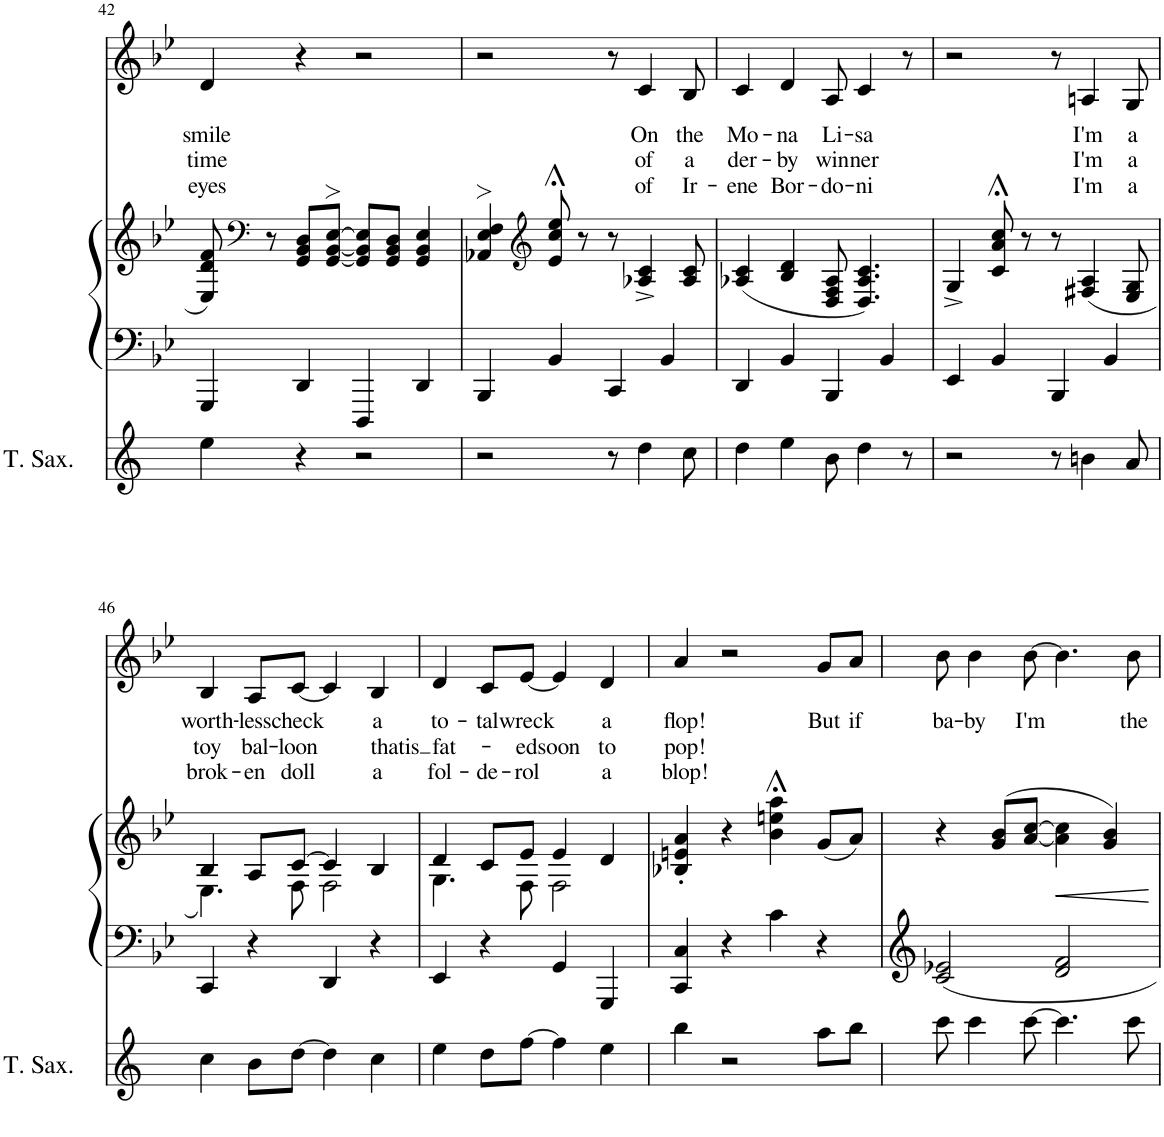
**kern	**kern	**kern	**dynam	**kern	**text	**text	**text
*part3	*part2	*part2	*part2	*part1	*part1	*part1	*part1
*staff4	*staff3	*staff2	*staff2/3	*staff1	*staff1	*staff1	*staff1
*I"Tenor Saxophone	*I"Piano	*	*	*I"Voice	*	*	*
*I'T. Sax.	*I'Pno	*	*	*	*	*	*
!!LO:PB:g=z
*clefG2	*clefF4	*clefG2	*	*clefG2	*	*	*
*Trd8c14	*	*	*	*	*	*	*
*k[]	*k[b-e-]	*k[b-e-]	*	*k[b-e-]	*	*	*
*M2/2	*M2/2	*M2/2	*	*M2/2	*	*	*
*met(c|)	*met(c|)	*met(c|)	*	*met(c|)	*	*	*
=42	=42	=42	=42	=42	=42	=42	=42
!	!	!	!	!	!LO:LY:b	!LO:LY:b	!LO:LY:b
4ee\	4GGG/	8E-/ 8d/ 8f/	.	4d/	smile	time	eyes
*	*	*clefF4	*	*	*	*	*
.	.	8r	.	.	.	.	.
4r	4DD/	8GG/ 8BB-/ 8D/L	.	4r	.	.	.
.	.	[8GG/> [8BB-/> [8E-/>J	.	.	.	.	.
2r	4DDD/	8GG/] 8BB-/] 8E-/]L	.	2r	.	.	.
.	.	8GG/ 8BB-/ 8D/J	.	.	.	.	.
.	4DD/	4GG/ 4BB-/ 4E-/	.	.	.	.	.
=43	=43	=43	=43	=43	=43	=43	=43
2r	4BBB-/	4AA-X/> 4E-/> 4F/>	.	2r	.	.	.
*	*	*clefG2	*	*	*	*	*
.	4BB-/	8e-/;< 8cc/;< 8ee-/;<	.	.	.	.	.
.	.	8r	.	.	.	.	.
8r	4CC/	8r	.	8r	.	.	.
!	!	!	!	!	!LO:LY:b	!LO:LY:b	!LO:LY:b
4dd\	.	4A-X/^ 4c/^	.	4c/	On	of	of
.	4BB-/	.	.	.	.	.	.
!	!	!	!	!	!LO:LY:b	!LO:LY:b	!LO:LY:b
8cc\	.	8A-/ 8c/	.	8B-/	the	a	Ir-
=44	=44	=44	=44	=44	=44	=44	=44
!	!	!	!	!	!LO:LY:b	!LO:LY:b	!LO:LY:b
4dd\	4DD/	(4A-X/ 4c/	.	4c/	Mo-	der-	-ene
!	!	!	!	!	!LO:LY:b	!LO:LY:b	!LO:LY:b
4ee\	4BB-/	4B-/ 4d/	.	4d/	-na	-by	Bor-
!	!	!	!	!	!LO:LY:b	!LO:LY:b	!LO:LY:b
8b\	4BBB-/	8D/ 8F/ 8A-/	.	8A/	-Li-	win-	-do-
!	!	!	!	!	!LO:LY:b	!LO:LY:b	!LO:LY:b
4dd\	.	4.D/ 4.A-/ 4.c/)	.	4c/	-sa	-ner	-ni
.	4BB-/	.	.	.	.	.	.
8r	.	.	.	8r	.	.	.
=45	=45	=45	=45	=45	=45	=45	=45
2r	4EE-/	4G^/	.	2r	.	.	.
.	4BB-/	8c/;< 8a/;< 8cc/;<	.	.	.	.	.
.	.	8r	.	.	.	.	.
8r	4BBB-/	8r	.	8r	.	.	.
!	!	!	!	!	!LO:LY:b	!LO:LY:b	!LO:LY:b
4bn\	.	(4F#X/ 4A/	.	4An/	I'm	I'm	I'm
.	4BB-/	.	.	.	.	.	.
!	!	!	!	!	!LO:LY:b	!LO:LY:b	!LO:LY:b
8a/	.	8E-/ 8G/	.	8G/	a	a	a
!!LO:LB:g=z
=46	=46	=46	=46	=46	=46	=46	=46
*	*	*^	*	*	*	*	*
!	!	!	!	!	!	!LO:LY:b	!LO:LY:b	!LO:LY:b
4cc\	4CC/	4B-/	4.E-\)	.	4B-/	worth-	toy	brok-
!	!	!	!	!	!	!LO:LY:b	!LO:LY:b	!LO:LY:b
8b\L	4r	8A/L	.	.	8A/L	-less	bal-	-en
!	!	!	!	!	!	!LO:LY:b	!LO:LY:b	!LO:LY:b
[8dd\J	.	[8c/J	8F\	.	[8c/J	check	-loon	doll
4dd\]	4DD/	4c/]	2F\	.	4c/]	.	.	.
!	!	!	!	!	!	!LO:LY:b	!LO:LY:b	!LO:LY:b
4cc\	4r	4B-/	.	.	4B-/	a	thatis	a
=47	=47	=47	=47	=47	=47	=47	=47	=47
!	!	!	!	!	!	!LO:LY:b	!LO:LY:b	!LO:LY:b
4ee\	4EE-/	4d/	4.G\	.	4d/	to-	fat-	fol-
!	!	!	!	!	!	!LO:LY:b	!	!LO:LY:b
8dd\L	4r	8c/L	.	.	8c/L	-tal	.	-de-
!	!	!	!	!	!	!LO:LY:b	!LO:LY:b	!LO:LY:b
[8ff\J	.	8e-/J	8F\	.	[8e-/J	wreck	-ed	-rol
!	!	!	!	!	!	!	!LO:LY:b	!
4ff\]	4GG/	4e-/	2F\	.	4e-/]	.	soon	.
!	!	!	!	!	!	!LO:LY:b	!LO:LY:b	!LO:LY:b
4ee\	4GGG/	4d/	.	.	4d/	a	to	a
*	*	*v	*v	*	*	*	*	*
=48	=48	=48	=48	=48	=48	=48	=48
!	!	!	!	!	!LO:LY:b	!LO:LY:b	!LO:LY:b
4bb\	4CC/ 4C/	4B-X/' 4en/' 4a/'	.	4a/	flop!	pop!	blop!
2r	4r	4r	.	2r	.	.	.
.	4c\	4b-\;< 4een\;< 4aa\;<	.	.	.	.	.
!	!	!	!	!	!LO:LY:b	!	!
8aa\L	4r	(8g/L	.	8g/L	But	.	.
!	!	!	!	!	!LO:LY:b	!	!
8bb\J	.	8a/J)	.	8a/J	if	.	.
=49	=49	=49	=49	=49	=49	=49	=49
!	!	!	!	!	!LO:LY:b	!	!
8ccc\	2c/ 2e-X/	4r	.	8b-\	ba-	.	.
!	!	!	!	!	!LO:LY:b	!	!
4ccc\	.	.	.	4b-\	-by	.	.
.	.	(8g/ 8b-/L	.	.	.	.	.
!	!	!	!	!	!LO:LY:b	!	!
[8ccc\	.	[8a/ [8cc/J	.	[8b-\	I'm	.	.
!	!	!	!LO:HP:b	!	!	!	!
4.ccc\]	2d/ 2f/	4a\] 4cc\]	<	4.b-\]	.	.	.
.	.	4g/ 4b-/)	.	.	.	.	.
!	!	!	!	!	!LO:LY:b	!	!
8ccc\	.	.	.	8b-\	the	.	.
.	.	.	[	.	.	.	.
=	=	=	=	=	=	=	=
*-	*-	*-	*-	*-	*-	*-	*-
